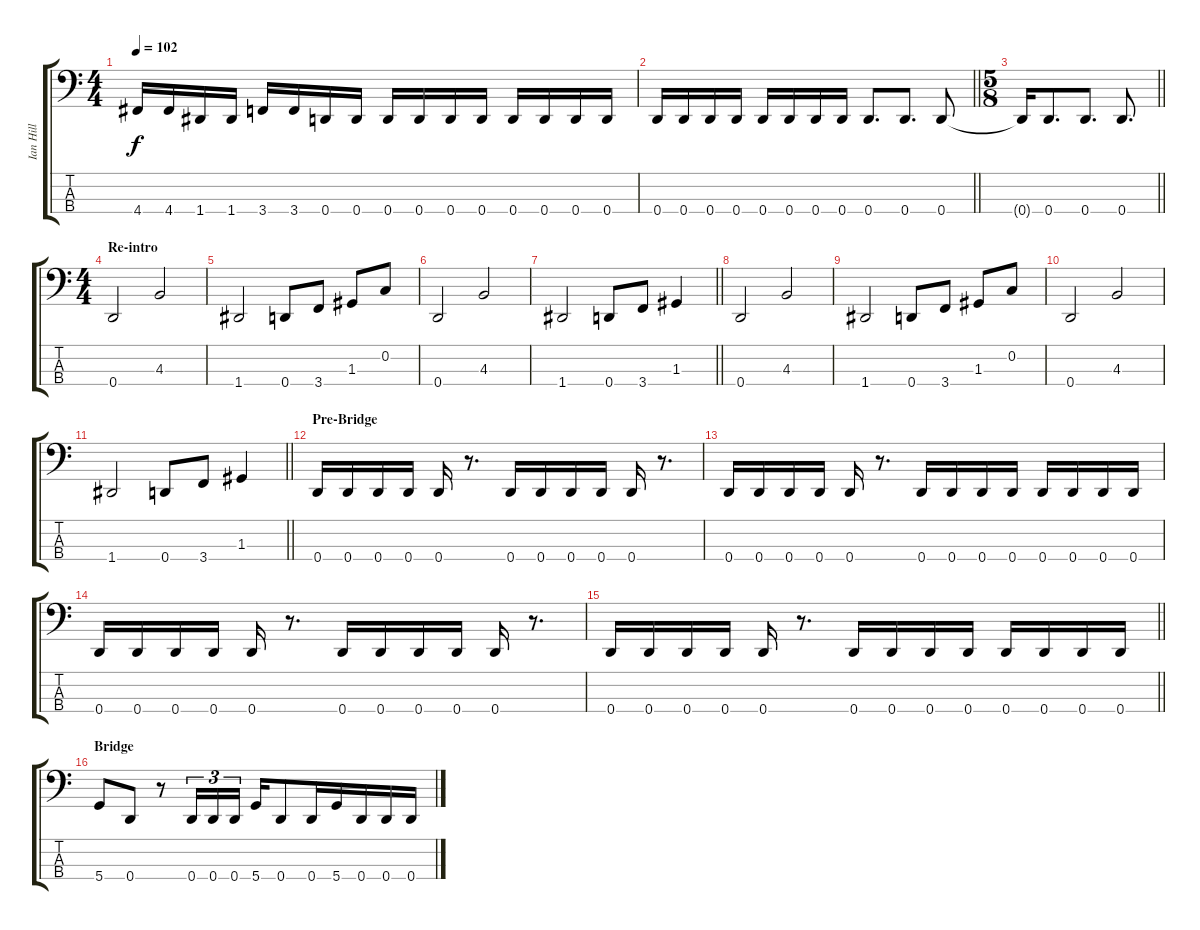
\track ("Ian Hill" "Ian Hill") {instrument electricbasspick}
\staff {score tabs}
\tuning (F2 C2 G1 D1) {hide}
\ts (4 4)
\tempo 102
\clef f4
\ks c
4.4.16{dy f} 4.4.16 1.4.16 1.4.16 3.4.16 3.4.16 0.4.16 0.4.16 0.4.16 0.4.16 0.4.16 0.4.16 0.4.16 0.4.16 0.4.16 0.4.16 |
\barLineRight lightlight
0.4.16 0.4.16 0.4.16 0.4.16 0.4.16 0.4.16 0.4.16 0.4.16 0.4.8{d} 0.4.8{d} 0.4.8 |
\ts (5 8)
\barLineRight lightlight
0.4{t}.16 0.4.8{d} 0.4.8{d} 0.4.8{d} |
\ts (4 4)
\section ("" "Re-intro")
0.4.2 4.3.2 |
1.4.2 0.4.8 3.4.8 1.3.8 0.2.8 |
0.4.2 4.3.2 |
\barLineRight lightlight
1.4.2 0.4.8 3.4.8 1.3.4 |
0.4.2 4.3.2 |
1.4.2 0.4.8 3.4.8 1.3.8 0.2.8 |
0.4.2 4.3.2 |
\barLineRight lightlight
1.4.2 0.4.8 3.4.8 1.3.4 |
\section ("" "Pre-Bridge")
0.4.16 0.4.16 0.4.16 0.4.16 0.4.16 r.8{d} 0.4.16 0.4.16 0.4.16 0.4.16 0.4.16 r.8{d} |
0.4.16 0.4.16 0.4.16 0.4.16 0.4.16 r.8{d} 0.4.16 0.4.16 0.4.16 0.4.16 0.4.16 0.4.16 0.4.16 0.4.16 |
0.4.16 0.4.16 0.4.16 0.4.16 0.4.16 r.8{d} 0.4.16 0.4.16 0.4.16 0.4.16 0.4.16 r.8{d} |
\barLineRight lightlight
0.4.16 0.4.16 0.4.16 0.4.16 0.4.16 r.8{d} 0.4.16 0.4.16 0.4.16 0.4.16 0.4.16 0.4.16 0.4.16 0.4.16 |
\section ("" "Bridge")
5.4.8 0.4.8 r.8 0.4.16{tu (3 2)} 0.4.16{tu (3 2)} 0.4.16{tu (3 2) beam splitsecondary} 5.4.16 0.4.8 0.4.16{beam merge} 5.4.16 0.4.16 0.4.16 0.4.16
